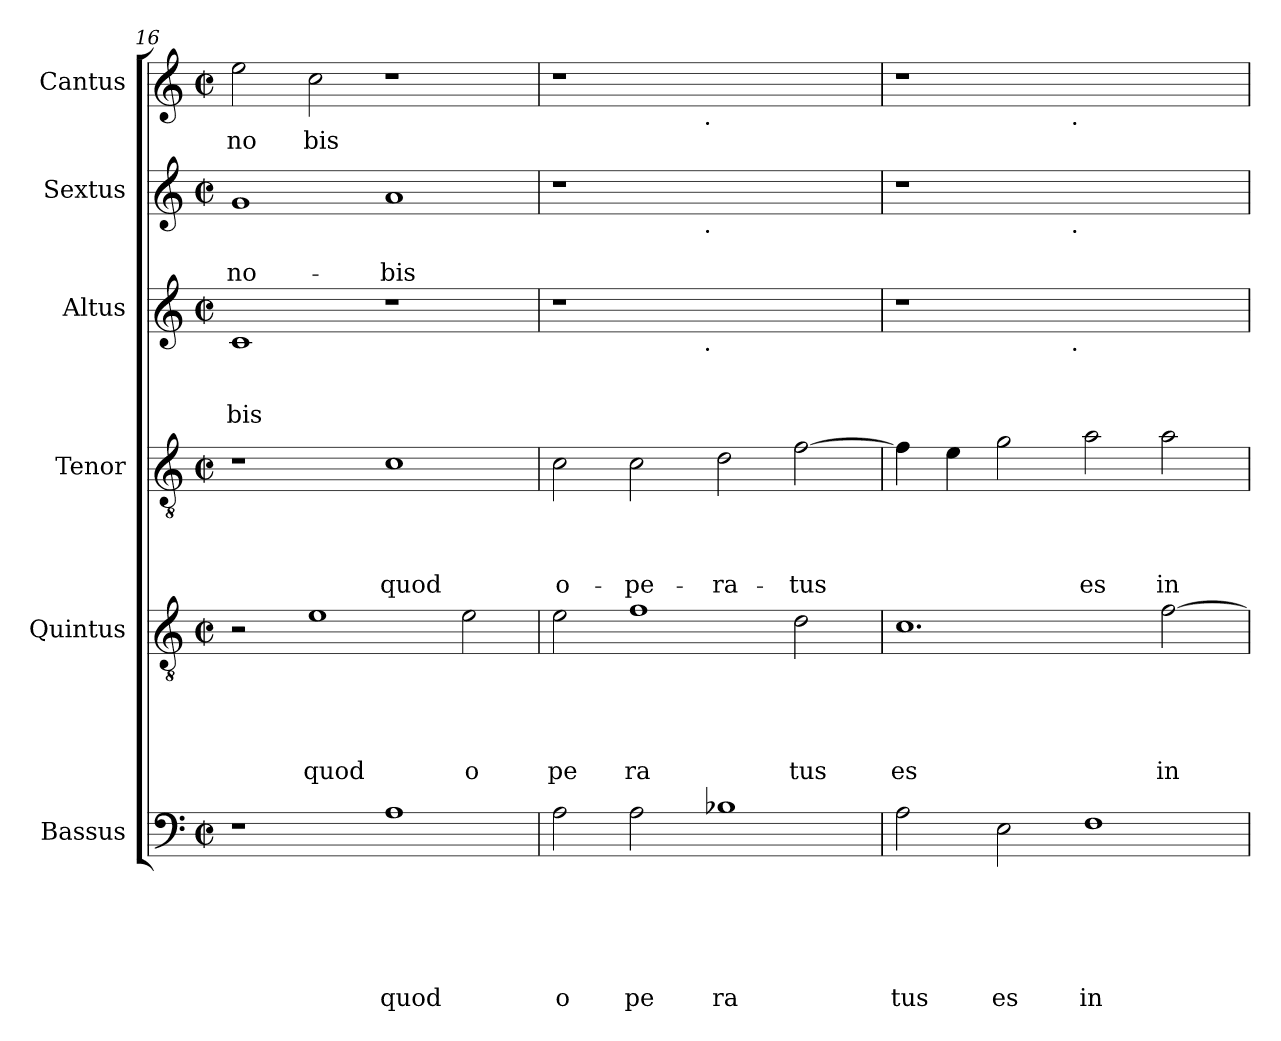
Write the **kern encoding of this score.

**kern	**text	**text	**text	**text	**text	**text	**kern	**text	**text	**text	**text	**text	**kern	**text	**text	**text	**text	**kern	**text	**text	**text	**kern	**text	**text	**kern	**text
*part6	*part6	*part6	*part6	*part6	*part6	*part6	*part5	*part5	*part5	*part5	*part5	*part5	*part4	*part4	*part4	*part4	*part4	*part3	*part3	*part3	*part3	*part2	*part2	*part2	*part1	*part1
*staff6	*staff6	*staff6	*staff6	*staff6	*staff6	*staff6	*staff5	*staff5	*staff5	*staff5	*staff5	*staff5	*staff4	*staff4	*staff4	*staff4	*staff4	*staff3	*staff3	*staff3	*staff3	*staff2	*staff2	*staff2	*staff1	*staff1
*I"Bassus	*	*	*	*	*	*	*I"Quintus	*	*	*	*	*	*I"Tenor	*	*	*	*	*I"Altus	*	*	*	*I"Sextus	*	*	*I"Cantus	*
!!LO:PB:g=z
*clefF4	*	*	*	*	*	*	*clefGv2	*	*	*	*	*	*clefGv2	*	*	*	*	*clefG2	*	*	*	*clefG2	*	*	*clefG2	*
*k[]	*	*	*	*	*	*	*k[]	*	*	*	*	*	*k[]	*	*	*	*	*k[]	*	*	*	*k[]	*	*	*k[]	*
*C:	*	*	*	*	*	*	*C:	*	*	*	*	*	*C:	*	*	*	*	*C:	*	*	*	*C:	*	*	*C:	*
*M2/2	*	*	*	*	*	*	*M2/2	*	*	*	*	*	*M2/2	*	*	*	*	*M2/2	*	*	*	*M2/2	*	*	*M2/2	*
*met(c|)	*	*	*	*	*	*	*met(c|)	*	*	*	*	*	*met(c|)	*	*	*	*	*met(c|)	*	*	*	*met(c|)	*	*	*met(c|)	*
=16	=16	=16	=16	=16	=16	=16	=16	=16	=16	=16	=16	=16	=16	=16	=16	=16	=16	=16	=16	=16	=16	=16	=16	=16	=16	=16
!	!	!	!	!	!	!	!	!	!	!	!	!	!	!	!	!	!	!	!	!	!LO:LY:b	!	!	!LO:LY:b	!	!LO:LY:b
1r	.	.	.	.	.	.	2r	.	.	.	.	.	1r	.	.	.	.	1c	.	.	bis	1g	.	no-	2ee\	no
!	!	!	!	!	!	!	!	!	!	!	!	!LO:LY:b	!	!	!	!	!	!	!	!	!	!	!	!	!	!LO:LY:b
.	.	.	.	.	.	.	1e	.	.	.	.	quod	.	.	.	.	.	.	.	.	.	.	.	.	2cc\	bis
!	!	!	!	!	!	!LO:LY:b	!	!	!	!	!	!	!	!	!	!	!LO:LY:b	!	!	!	!	!	!	!LO:LY:b	!	!
1A	.	.	.	.	.	quod	.	.	.	.	.	.	1c	.	.	.	quod	1r	.	.	.	1a	.	-bis	1r	.
!	!	!	!	!	!	!	!	!	!	!	!	!LO:LY:b	!	!	!	!	!	!	!	!	!	!	!	!	!	!
.	.	.	.	.	.	.	2e\	.	.	.	.	o	.	.	.	.	.	.	.	.	.	.	.	.	.	.
=17	=17	=17	=17	=17	=17	=17	=17	=17	=17	=17	=17	=17	=17	=17	=17	=17	=17	=17	=17	=17	=17	=17	=17	=17	=17	=17
!	!	!	!	!	!	!LO:LY:b	!	!	!	!	!	!LO:LY:b	!	!	!	!	!LO:LY:b	!	!	!	!	!	!	!	!	!
*	*	*	*	*	*	*	*	*	*	*	*	*	*	*	*	*	*	*^	*	*	*	*^	*	*	*^	*
2A\	.	.	.	.	.	o	2e\	.	.	.	.	pe	2c\	.	.	.	o-	1r	2ryy	.	.	.	1r	2ryy	.	.	1r	2ryy	.
!	!	!	!	!	!	!LO:LY:b	!	!	!	!	!	!LO:LY:b	!	!	!	!	!LO:LY:b	!	!	!	!	!	!	!	!	!	!	!	!
2A\	.	.	.	.	.	pe	1f	.	.	.	.	ra	2c\	.	.	.	-pe-	.	4...ryy	.	.	.	.	4...ryy	.	.	.	4...ryy	.
!	!	!	!	!	!	!	!	!	!	!	!	!	!	!	!	!	!	!	!	!	!	!	!	!	!	!	!	!LO:TX:b:t=.	!
!	!	!	!	!	!	!	!	!	!	!	!	!	!	!	!	!	!	!	!	!	!	!	!	!LO:TX:b:t=.	!	!	!	!	!
!	!	!	!	!	!	!	!	!	!	!	!	!	!	!	!	!	!	!	!LO:TX:b:t=.	!	!	!	!	!	!	!	!	!	!
.	.	.	.	.	.	.	.	.	.	.	.	.	.	.	.	.	.	.	1ryy	.	.	.	.	1ryy	.	.	.	1ryy	.
!	!	!	!	!	!	!LO:LY:b	!	!	!	!	!	!	!	!	!	!	!LO:LY:b	!	!	!	!	!	!	!	!	!	!	!	!
1B-X	.	.	.	.	.	ra	.	.	.	.	.	.	2d\	.	.	.	-ra-	1ryy	.	.	.	.	1ryy	.	.	.	1ryy	.	.
!	!	!	!	!	!	!	!	!	!	!	!	!LO:LY:b	!	!	!	!	!LO:LY:b	!	!	!	!	!	!	!	!	!	!	!	!
.	.	.	.	.	.	.	2d\	.	.	.	.	tus	[>2f\	.	.	.	-tus	.	.	.	.	.	.	.	.	.	.	.	.
.	.	.	.	.	.	.	.	.	.	.	.	.	.	.	.	.	.	.	32ryy	.	.	.	.	32ryy	.	.	.	32ryy	.
=18	=18	=18	=18	=18	=18	=18	=18	=18	=18	=18	=18	=18	=18	=18	=18	=18	=18	=18	=18	=18	=18	=18	=18	=18	=18	=18	=18	=18	=18
!	!	!	!	!	!	!LO:LY:b	!	!	!	!	!	!LO:LY:b	!	!	!	!	!	!	!	!	!	!	!	!	!	!	!	!	!
2A\	.	.	.	.	.	tus	1.c	.	.	.	.	es	4f\]	.	.	.	.	1r	2ryy	.	.	.	1r	2ryy	.	.	1r	2ryy	.
.	.	.	.	.	.	.	.	.	.	.	.	.	4e\	.	.	.	.	.	.	.	.	.	.	.	.	.	.	.	.
!	!	!	!	!	!	!LO:LY:b	!	!	!	!	!	!	!	!	!	!	!	!	!	!	!	!	!	!	!	!	!	!	!
2E\	.	.	.	.	.	es	.	.	.	.	.	.	2g\	.	.	.	.	.	4...ryy	.	.	.	.	4...ryy	.	.	.	4...ryy	.
!	!	!	!	!	!	!	!	!	!	!	!	!	!	!	!	!	!	!	!	!	!	!	!	!	!	!	!	!LO:TX:b:t=.	!
!	!	!	!	!	!	!	!	!	!	!	!	!	!	!	!	!	!	!	!	!	!	!	!	!LO:TX:b:t=.	!	!	!	!	!
!	!	!	!	!	!	!	!	!	!	!	!	!	!	!	!	!	!	!	!LO:TX:b:t=.	!	!	!	!	!	!	!	!	!	!
.	.	.	.	.	.	.	.	.	.	.	.	.	.	.	.	.	.	.	1ryy	.	.	.	.	1ryy	.	.	.	1ryy	.
!	!	!	!	!	!	!LO:LY:b	!	!	!	!	!	!	!	!	!	!	!LO:LY:b	!	!	!	!	!	!	!	!	!	!	!	!
1F	.	.	.	.	.	in	.	.	.	.	.	.	2a\	.	.	.	es	1ryy	.	.	.	.	1ryy	.	.	.	1ryy	.	.
!	!	!	!	!	!	!	!	!	!	!	!	!LO:LY:b	!	!	!	!	!LO:LY:b	!	!	!	!	!	!	!	!	!	!	!	!
.	.	.	.	.	.	.	[>2f\	.	.	.	.	in	2a\	.	.	.	in	.	.	.	.	.	.	.	.	.	.	.	.
.	.	.	.	.	.	.	.	.	.	.	.	.	.	.	.	.	.	.	32ryy	.	.	.	.	32ryy	.	.	.	32ryy	.
*	*	*	*	*	*	*	*	*	*	*	*	*	*	*	*	*	*	*v	*v	*	*	*	*	*	*	*	*v	*v	*
*	*	*	*	*	*	*	*	*	*	*	*	*	*	*	*	*	*	*	*	*	*	*v	*v	*	*	*	*
=	=	=	=	=	=	=	=	=	=	=	=	=	=	=	=	=	=	=	=	=	=	=	=	=	=	=
*-	*-	*-	*-	*-	*-	*-	*-	*-	*-	*-	*-	*-	*-	*-	*-	*-	*-	*-	*-	*-	*-	*-	*-	*-	*-	*-
